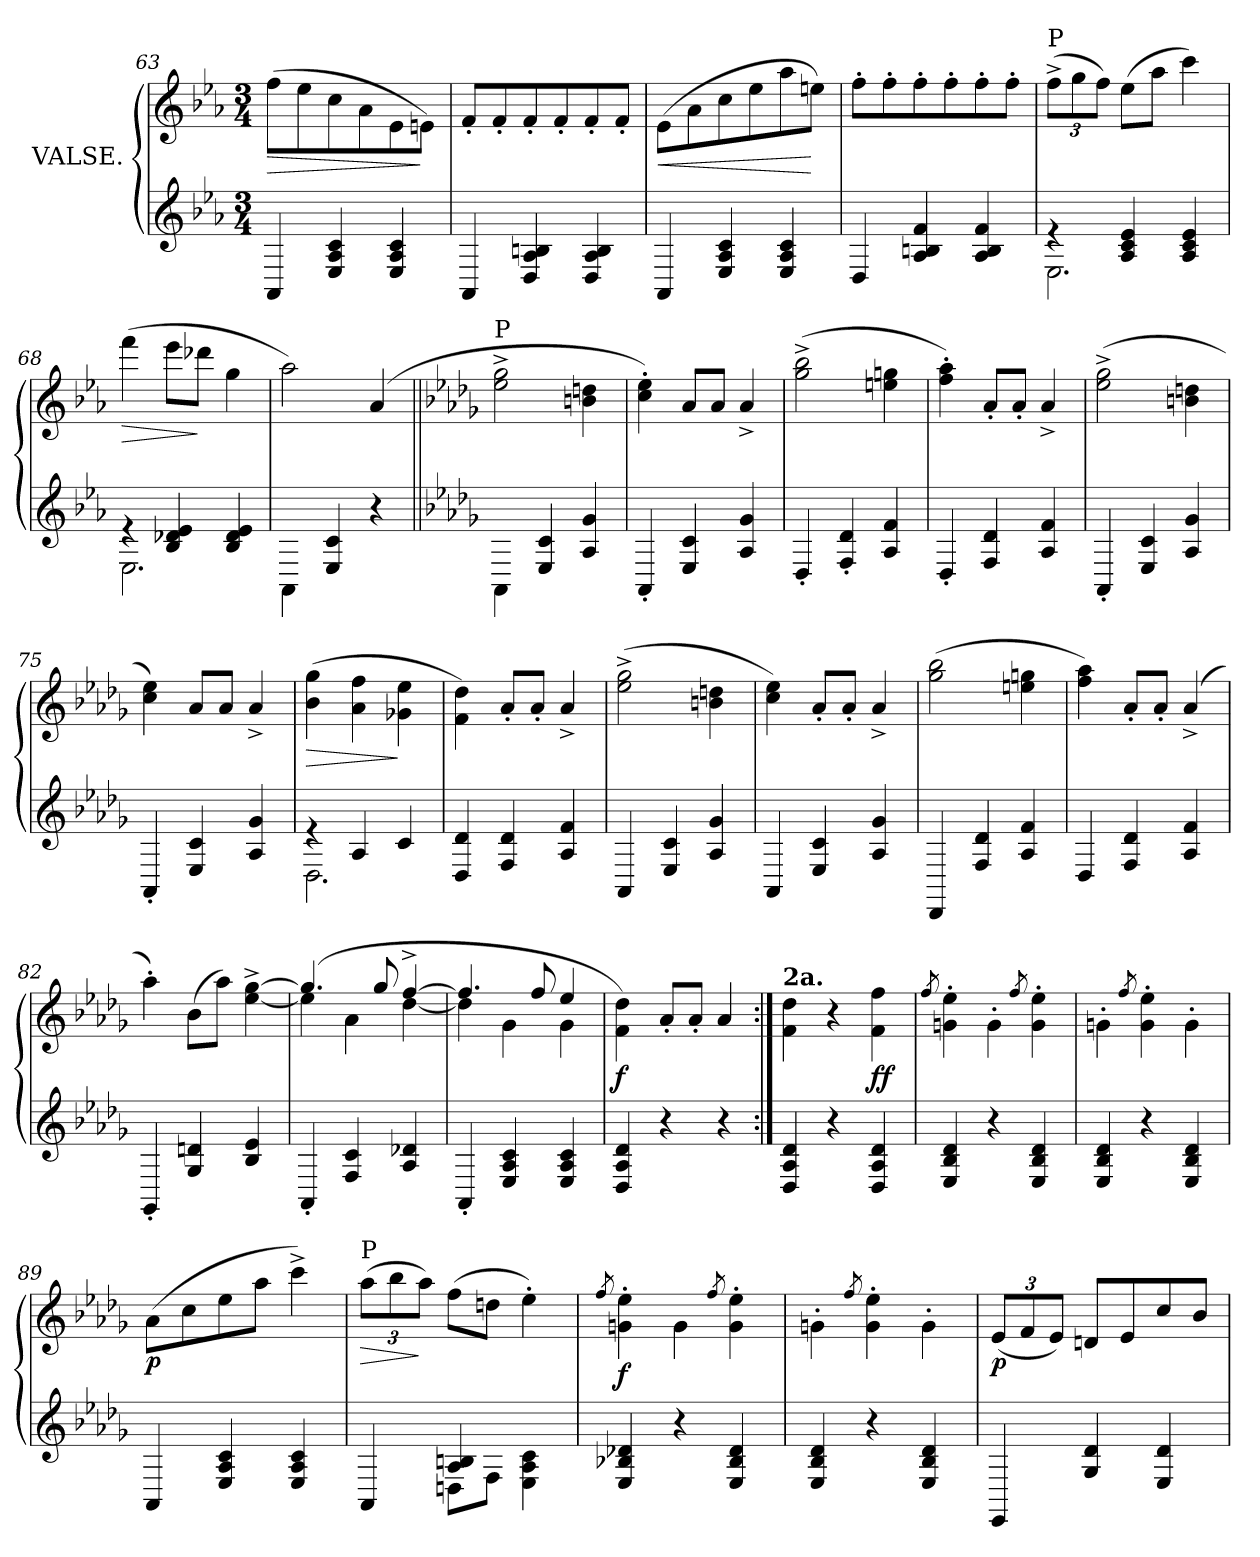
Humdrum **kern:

**kern	**kern	**dynam
*part1	*part1	*part1
*staff2	*staff1	*staff1/2
*I"VALSE.	*	*
*clefG2	*clefG2	*
*k[b-e-a-]	*k[b-e-a-]	*
*E-:	*E-:	*
*M3/4	*M3/4	*
=63	=63	=63
!	!	!LO:HP:b
4AA-/	(>8ff\L	>
.	8ee-\	.
4E-/ 4A-/ 4c/	8cc\	.
.	8a-\	.
4E-/ 4A-/ 4c/	8e-\	.
.	8en\J)	]
=64	=64	=64
4AA-/	8f'/L	.
.	8f'/	.
4D/ 4A-/ 4Bn/	8f'/	.
.	8f'/	.
4D/ 4A-/ 4B/	8f'/	.
.	8f'/J	.
!!LO:LB:g=z
=65	=65	=65
!	!	!LO:HP:b
4AA-/	(>8e-\L	<
.	8a-\	.
4E-/ 4A-/ 4c/	8cc\	.
.	8ee-\	.
4E-/ 4A-/ 4c/	8aa-\	.
.	8een\J)	[
=66	=66	=66
4D/	8ff'\L	.
.	8ff'\	.
4A-/ 4Bn/ 4f/	8ff'\	.
.	8ff'\	.
4A-/ 4B/ 4f/	8ff'\	.
.	8ff'\J	.
=67	=67	=67
*^	*	*
*	*	*Xbrackettup	*
!	!	!LO:TX:a:t=P	!
4re	2.E-\	(>12ff^\L	.
.	.	12gg\	.
.	.	12ff\J)	.
4A-/ 4c/ 4e-/	.	(>8ee-\L	.
.	.	8aa-\J	.
4A-/ 4c/ 4e-/	.	4ccc\)	.
=68	=68	=68	=68
!	!	!	!LO:HP:b
4re	2.E-\	(>4fff\	>
4B-/ 4d-X/ 4e-/	.	8eee-\L	.
.	.	8ddd-X\J	]
4B-/ 4d-/ 4e-/	.	4gg\	.
*v	*v	*	*
=69	=69	=69
4AA-\	2aa-\)	.
4E-/ 4c/	.	.
4r	(>4a-/	.
=70||	=70||	=70||
*k[b-e-a-d-g-]	*k[b-e-a-d-g-]	*
!	!LO:TX:a:t=P	!
4AA-\	2ee-\^ 2gg-\^	.
4E-/ 4c/	.	.
4A-/ 4g-/	4bn\ 4ddn\	.
=71	=71	=71
4AA-'/	4cc\' 4ee-\')	.
4E-/ 4c/	8a-/L	.
.	8a-/J	.
4A-/ 4g-/	4a-^/	.
!!LO:PB:g=z
=72	=72	=72
4D-'/	(>2gg-\^ 2bb-\^	.
4F/' 4d-/'	.	.
4A-/ 4f/	4een\ 4ggn\	.
=73	=73	=73
4D-'/	4ff\' 4aa-\')	.
4F/ 4d-/	8a-'/L	.
.	8a-'/J	.
4A-/ 4f/	4a-^/	.
=74	=74	=74
4AA-'/	(>2ee-\^ 2gg-\^	.
4E-/ 4c/	.	.
4A-/ 4g-/	4bn\ 4ddn\	.
=75	=75	=75
4AA-'/	4cc\ 4ee-\)	.
4E-/ 4c/	8a-/L	.
.	8a-/J	.
4A-/ 4g-/	4a-^/	.
=76	=76	=76
*^	*	*
!	!	!	!LO:HP:b
4re	2.D-\	(>4b-\ 4gg-\	>
4A-/	.	4a-\ 4ff\	.
4c/	.	4g-X\ 4ee-\	]
*v	*v	*	*
=77	=77	=77
4D-/ 4d-/	4f\ 4dd-\)	.
4F/ 4d-/	8a-'/L	.
.	8a-'/J	.
4A-/ 4f/	4a-^/	.
=78	=78	=78
4AA-/	(>2ee-\^ 2gg-\^	.
4E-/ 4c/	.	.
4A-/ 4g-/	4bn\ 4ddn\	.
=79	=79	=79
4AA-/	4cc\ 4ee-\)	.
4E-/ 4c/	8a-'/L	.
.	8a-'/J	.
4A-/ 4g-/	4a-^/	.
=80	=80	=80
4DD-/	(>2gg-\ 2bb-\	.
4F/ 4d-/	.	.
4A-/ 4f/	4een\ 4ggn\	.
!!LO:LB:g=z
=81	=81	=81
4D-/	4ff\ 4aa-\)	.
4F/ 4d-/	8a-'/L	.
.	8a-'/J	.
4A-/ 4f/	(>4a-^/	.
=82	=82	=82
4GG-'/	4aa-'\)	.
4G-/ 4dn/	(>8b-\L	.
.	8aa-\J)	.
4B-/ 4e-/	[4ee-\^ [4gg-\^	.
=83	=83	=83
*	*^	*
4AA-'/	(>4.gg-/]	4ee-\]	.
4F/ 4c/	.	4a-\	.
.	8gg-/	.	.
4A-/ 4d-X/	[4ff^/	[4dd-\	.
=84	=84	=84	=84
4AA-'/	4.ff/]	4dd-\]	.
4E-/ 4A-/ 4c/	.	4g-\	.
.	8ff/	.	.
4E-/ 4A-/ 4c/	4ee-/	4g-\	.
=85	=85	=85	=85
!	!LO:TX:a:B:t=1a.	!	!
!	!	!	!LO:DY:b
*	*v	*v	*
4D-/ 4A-/ 4d-/	4f\ 4dd-\)	f
4r	8a-'/L	.
.	8a-'/J	.
4r	4a-/	.
=86:|!	=86:|!	=86:|!
!	!LO:TX:a:B:t=2a.	!
4D-/ 4A-/ 4d-/	4f\ 4dd-\	.
4r	4r	.
!	!	!LO:DY:b
4D-/ 4A-/ 4d-/	4f\ 4ff\	ff
=87	=87	=87
.	8qff/	.
4E-/ 4B-/ 4d-/	4gn\' 4ee-\'	.
4r	4g'\	.
.	8qff/	.
4E-/ 4B-/ 4d-/	4g\' 4ee-\'	.
=88	=88	=88
4E-/ 4B-/ 4d-/	4gn'\	.
.	8qff/	.
4r	4g\' 4ee-\'	.
4E-/ 4B-/ 4d-/	4g'\	.
!!LO:LB:g=z
=89	=89	=89
!	!	!LO:DY:b
4AA-/	(>8a-\L	p
.	8cc\	.
4E-/ 4A-/ 4c/	8ee-\	.
.	8aa-\J	.
4E-/ 4A-/ 4c/	4ccc^\)	.
=90	=90	=90
*^	*	*
!	!	!LO:TX:a:t=P	!
!	!	!	!LO:HP:b
4AA-/	4ryy	(>12aa-\L	>
.	.	12bb-\	.
.	.	12aa-\J)	]
4A-/ 4Bn/	8Dn\L	(>8ff\L	.
.	8F\J	8ddn\J	.
4ryy	4E-\ 4A-\ 4c\	4ee-'\)	.
*v	*v	*	*
=91	=91	=91
.	8qff/	.
!	!	!LO:DY:b
4E-/ 4B-X/ 4d-X/	4gn\' 4ee-\'	f
4r	4g\	.
.	8qff/	.
4E-/ 4B-/ 4d-/	4g\' 4ee-\'	.
=92	=92	=92
4E-/ 4B-/ 4d-/	4gn'\	.
.	8qff/	.
4r	4g\' 4ee-\'	.
4E-/ 4B-/ 4d-/	4g'\	.
=93	=93	=93
!	!	!LO:DY:b
4EE-/	(<12e-/L	p
.	12f/	.
.	12e-/J)	.
4G-/ 4d-/	8dn/L	.
.	8e-/	.
4E-/ 4d-/	8cc/	.
.	8b-/J	.
=	=	=
*-	*-	*-
